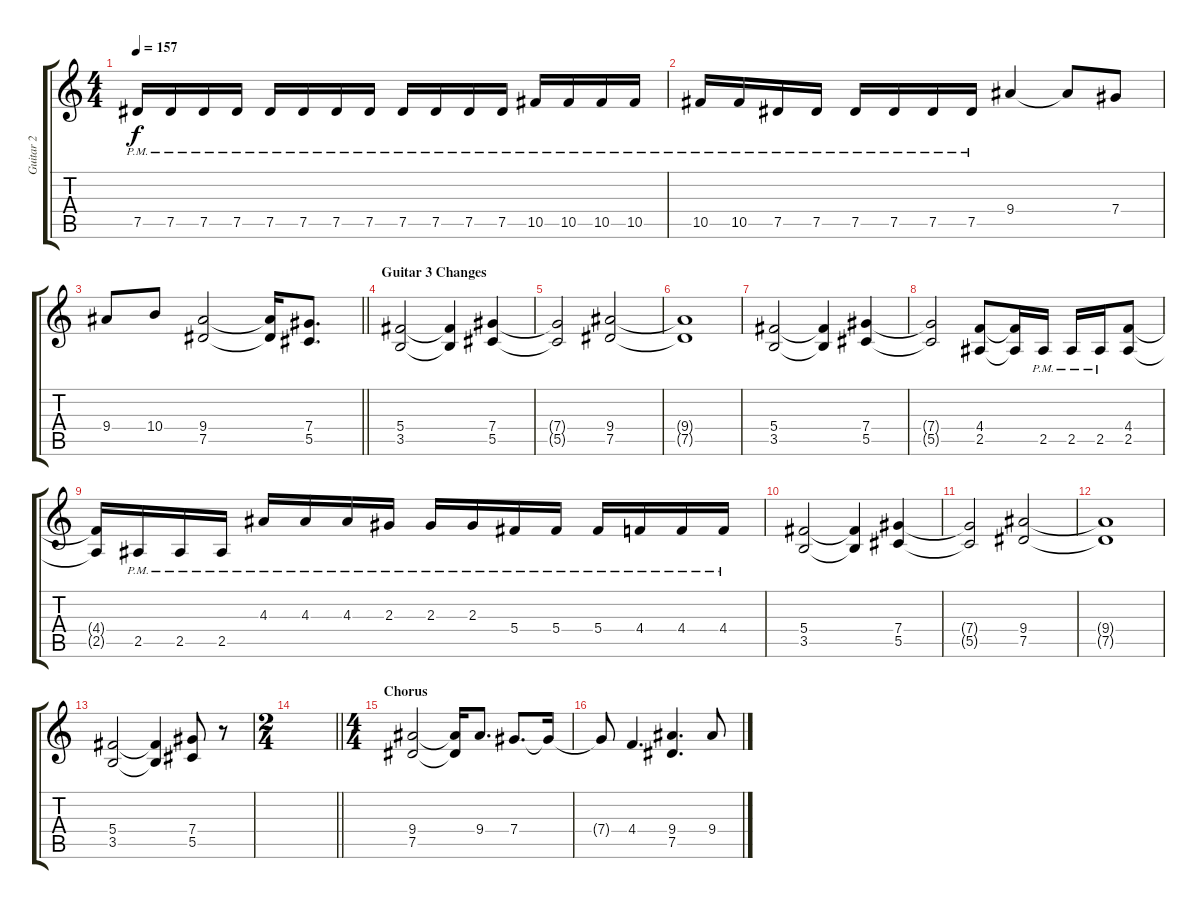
\track ("Guitar 2" "Guitar 2") {instrument distortionguitar}
\staff {score tabs}
\tuning (Eb4 Bb3 Gb3 Db3 Ab2 Eb2) {hide}
\ts (4 4)
\tempo 157
\clef g2
\ks c
7.5{pm}.16{dy f} 7.5{pm}.16 7.5{pm}.16 7.5{pm}.16 7.5{pm}.16 7.5{pm}.16 7.5{pm}.16 7.5{pm}.16 7.5{pm}.16 7.5{pm}.16 7.5{pm}.16 7.5{pm}.16 10.5{pm}.16 10.5{pm}.16 10.5{pm}.16 10.5{pm}.16 |
10.5{pm}.16 10.5{pm}.16 7.5{pm}.16 7.5{pm}.16 7.5{pm}.16 7.5{pm}.16 7.5{pm}.16 7.5{pm}.16 9.4.4 9.4{t}.8 7.4.8 |
\barLineRight lightlight
9.4.8 10.4.8 (9.4 7.5).2 (9.4{t} 7.5{t}).16 (7.4 5.5).8{d} |
\section ("" "Guitar 3 Changes")
(5.4 3.5).2 (5.4{t} 3.5{t}).4 (7.4 5.5).4 |
(7.4{t} 5.5{t}).2 (9.4 7.5).2 |
(9.4{t} 7.5{t}).1 |
(5.4 3.5).2 (5.4{t} 3.5{t}).4 (7.4 5.5).4 |
(7.4{t} 5.5{t}).2 (4.4 2.5).8 (4.4{t} 2.5{t}).16 2.5{pm}.16 2.5{pm}.16 2.5{pm}.16 (4.4 2.5).8 |
(4.4{t} 2.5{t}).16 2.5{pm}.16 2.5{pm}.16 2.5{pm}.16 4.3{pm}.16 4.3{pm}.16 4.3{pm}.16 2.3{pm}.16 2.3{pm}.16 2.3{pm}.16 5.4{pm}.16 5.4{pm}.16 5.4{pm}.16 4.4{pm}.16 4.4{pm}.16 4.4{pm}.16 |
(5.4 3.5).2 (5.4{t} 3.5{t}).4 (7.4 5.5).4 |
(7.4{t} 5.5{t}).2 (9.4 7.5).2 |
(9.4{t} 7.5{t}).1 |
(5.4 3.5).2 (5.4{t} 3.5{t}).4 (7.4 5.5).8 r.8 |
\ts (2 4)
\barLineRight lightlight
|
\ts (4 4)
\section ("" "Chorus")
(9.4 7.5).2 (9.4{t} 7.5{t}).16 9.4.8{d} 7.4.8{d} 7.4{t}.16 |
7.4{t}.8 4.4.4{d} (9.4 7.5).4{d} 9.4.8
